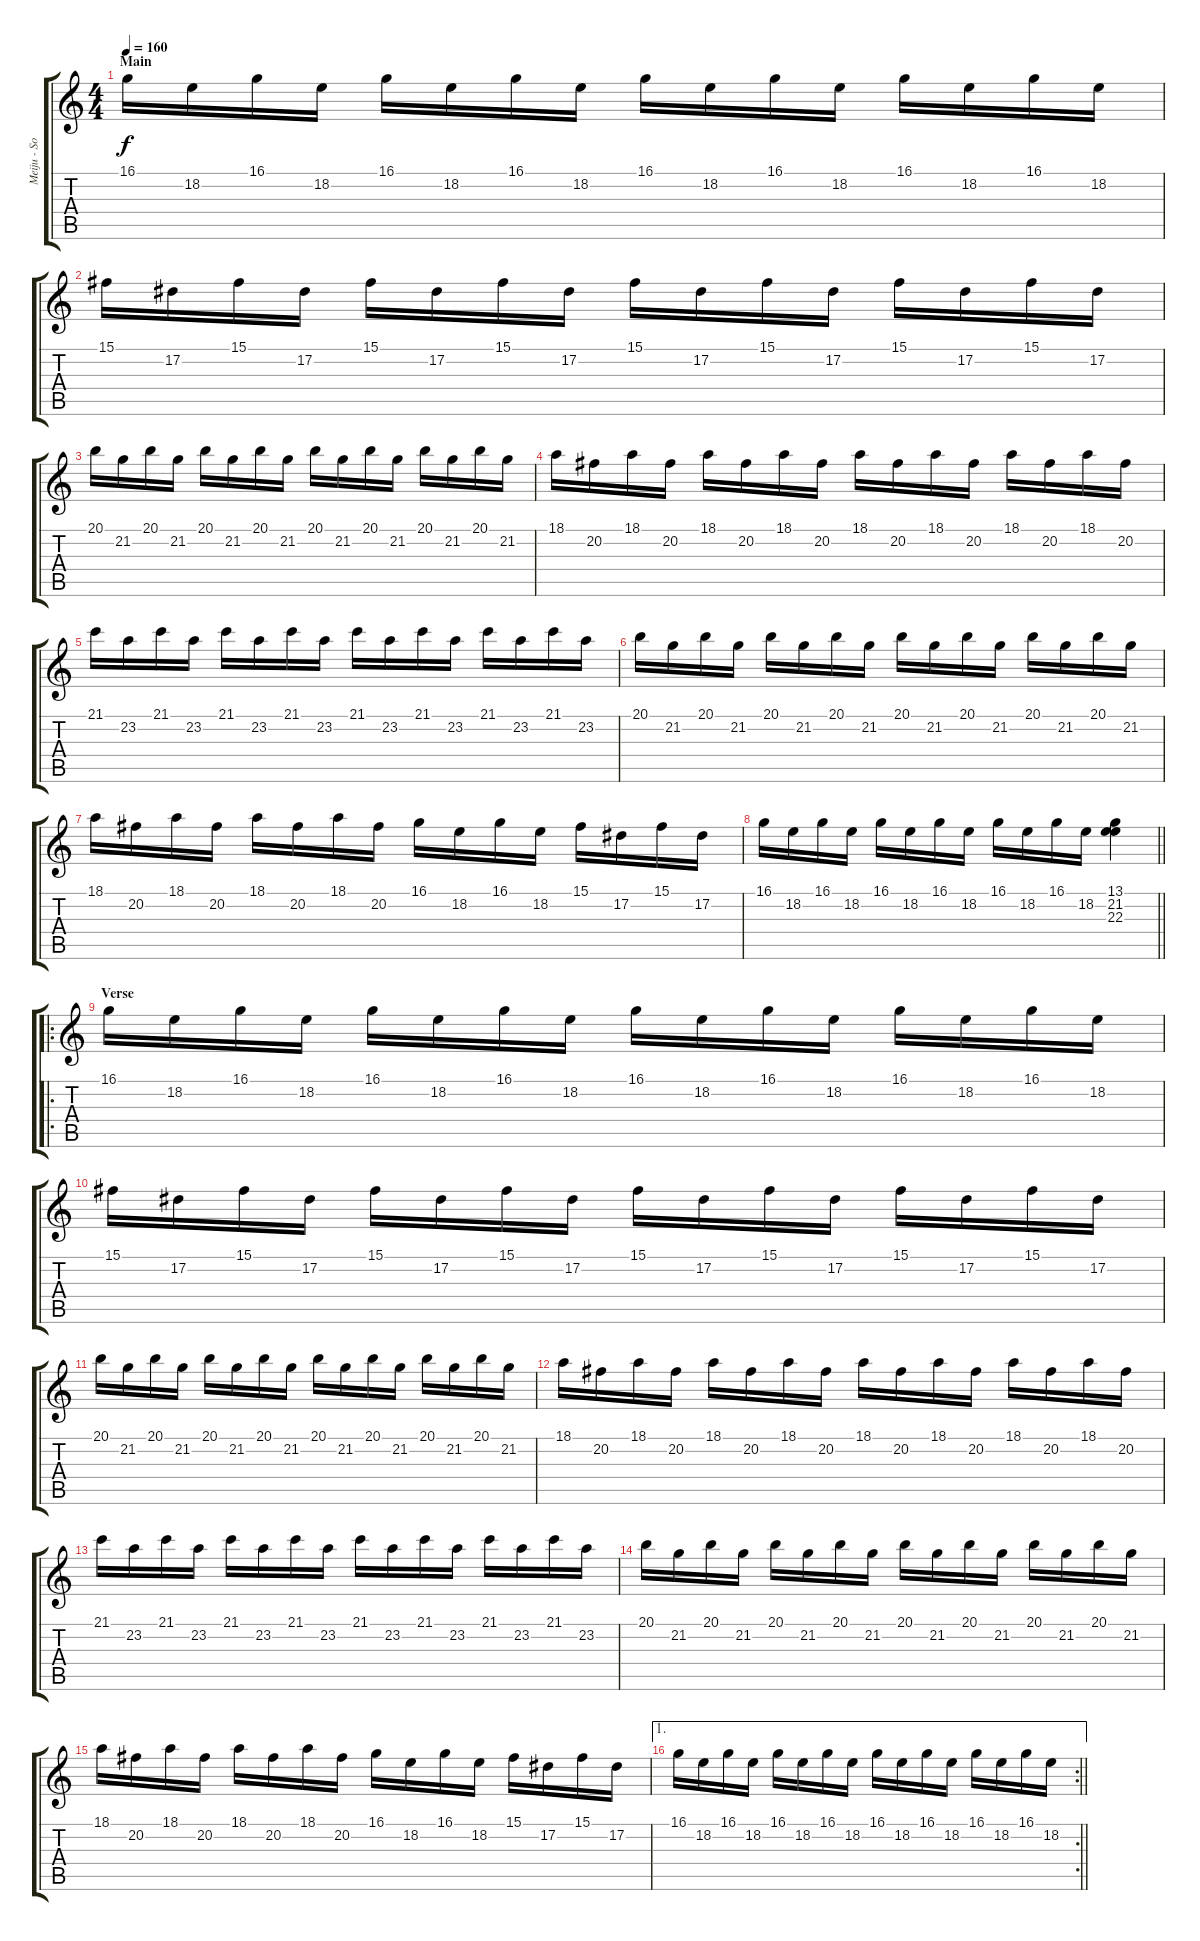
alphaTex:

\track ("Meiju - Soft Synth" "Meiju - So") {instrument synthstrings2}
\staff {score tabs}
\tuning (Eb4 Bb3 Gb3 Db3 Ab2 Eb2) {hide}
\ts (4 4)
\section ("" "Main")
\tempo 160
\clef g2
\ks c
16.1.16{dy f} 18.2.16 16.1.16 18.2.16 16.1.16 18.2.16 16.1.16 18.2.16 16.1.16 18.2.16 16.1.16 18.2.16 16.1.16 18.2.16 16.1.16 18.2.16 |
15.1.16 17.2.16 15.1.16 17.2.16 15.1.16 17.2.16 15.1.16 17.2.16 15.1.16 17.2.16 15.1.16 17.2.16 15.1.16 17.2.16 15.1.16 17.2.16 |
20.1.16 21.2.16 20.1.16 21.2.16 20.1.16 21.2.16 20.1.16 21.2.16 20.1.16 21.2.16 20.1.16 21.2.16 20.1.16 21.2.16 20.1.16 21.2.16 |
18.1.16 20.2.16 18.1.16 20.2.16 18.1.16 20.2.16 18.1.16 20.2.16 18.1.16 20.2.16 18.1.16 20.2.16 18.1.16 20.2.16 18.1.16 20.2.16 |
21.1.16 23.2.16 21.1.16 23.2.16 21.1.16 23.2.16 21.1.16 23.2.16 21.1.16 23.2.16 21.1.16 23.2.16 21.1.16 23.2.16 21.1.16 23.2.16 |
20.1.16 21.2.16 20.1.16 21.2.16 20.1.16 21.2.16 20.1.16 21.2.16 20.1.16 21.2.16 20.1.16 21.2.16 20.1.16 21.2.16 20.1.16 21.2.16 |
18.1.16 20.2.16 18.1.16 20.2.16 18.1.16 20.2.16 18.1.16 20.2.16 16.1.16 18.2.16 16.1.16 18.2.16 15.1.16 17.2.16 15.1.16 17.2.16 |
\barLineRight lightlight
16.1.16 18.2.16 16.1.16 18.2.16 16.1.16 18.2.16 16.1.16 18.2.16 16.1.16 18.2.16 16.1.16 18.2.16 (13.1 21.2 22.3).4 |
\ro
\section ("" "Verse")
16.1.16 18.2.16 16.1.16 18.2.16 16.1.16 18.2.16 16.1.16 18.2.16 16.1.16 18.2.16 16.1.16 18.2.16 16.1.16 18.2.16 16.1.16 18.2.16 |
15.1.16 17.2.16 15.1.16 17.2.16 15.1.16 17.2.16 15.1.16 17.2.16 15.1.16 17.2.16 15.1.16 17.2.16 15.1.16 17.2.16 15.1.16 17.2.16 |
20.1.16 21.2.16 20.1.16 21.2.16 20.1.16 21.2.16 20.1.16 21.2.16 20.1.16 21.2.16 20.1.16 21.2.16 20.1.16 21.2.16 20.1.16 21.2.16 |
18.1.16 20.2.16 18.1.16 20.2.16 18.1.16 20.2.16 18.1.16 20.2.16 18.1.16 20.2.16 18.1.16 20.2.16 18.1.16 20.2.16 18.1.16 20.2.16 |
21.1.16 23.2.16 21.1.16 23.2.16 21.1.16 23.2.16 21.1.16 23.2.16 21.1.16 23.2.16 21.1.16 23.2.16 21.1.16 23.2.16 21.1.16 23.2.16 |
20.1.16 21.2.16 20.1.16 21.2.16 20.1.16 21.2.16 20.1.16 21.2.16 20.1.16 21.2.16 20.1.16 21.2.16 20.1.16 21.2.16 20.1.16 21.2.16 |
18.1.16 20.2.16 18.1.16 20.2.16 18.1.16 20.2.16 18.1.16 20.2.16 16.1.16 18.2.16 16.1.16 18.2.16 15.1.16 17.2.16 15.1.16 17.2.16 |
\ae 1
\rc 2
\barLineRight lightlight
16.1.16 18.2.16 16.1.16 18.2.16 16.1.16 18.2.16 16.1.16 18.2.16 16.1.16 18.2.16 16.1.16 18.2.16 16.1.16 18.2.16 16.1.16 18.2.16
